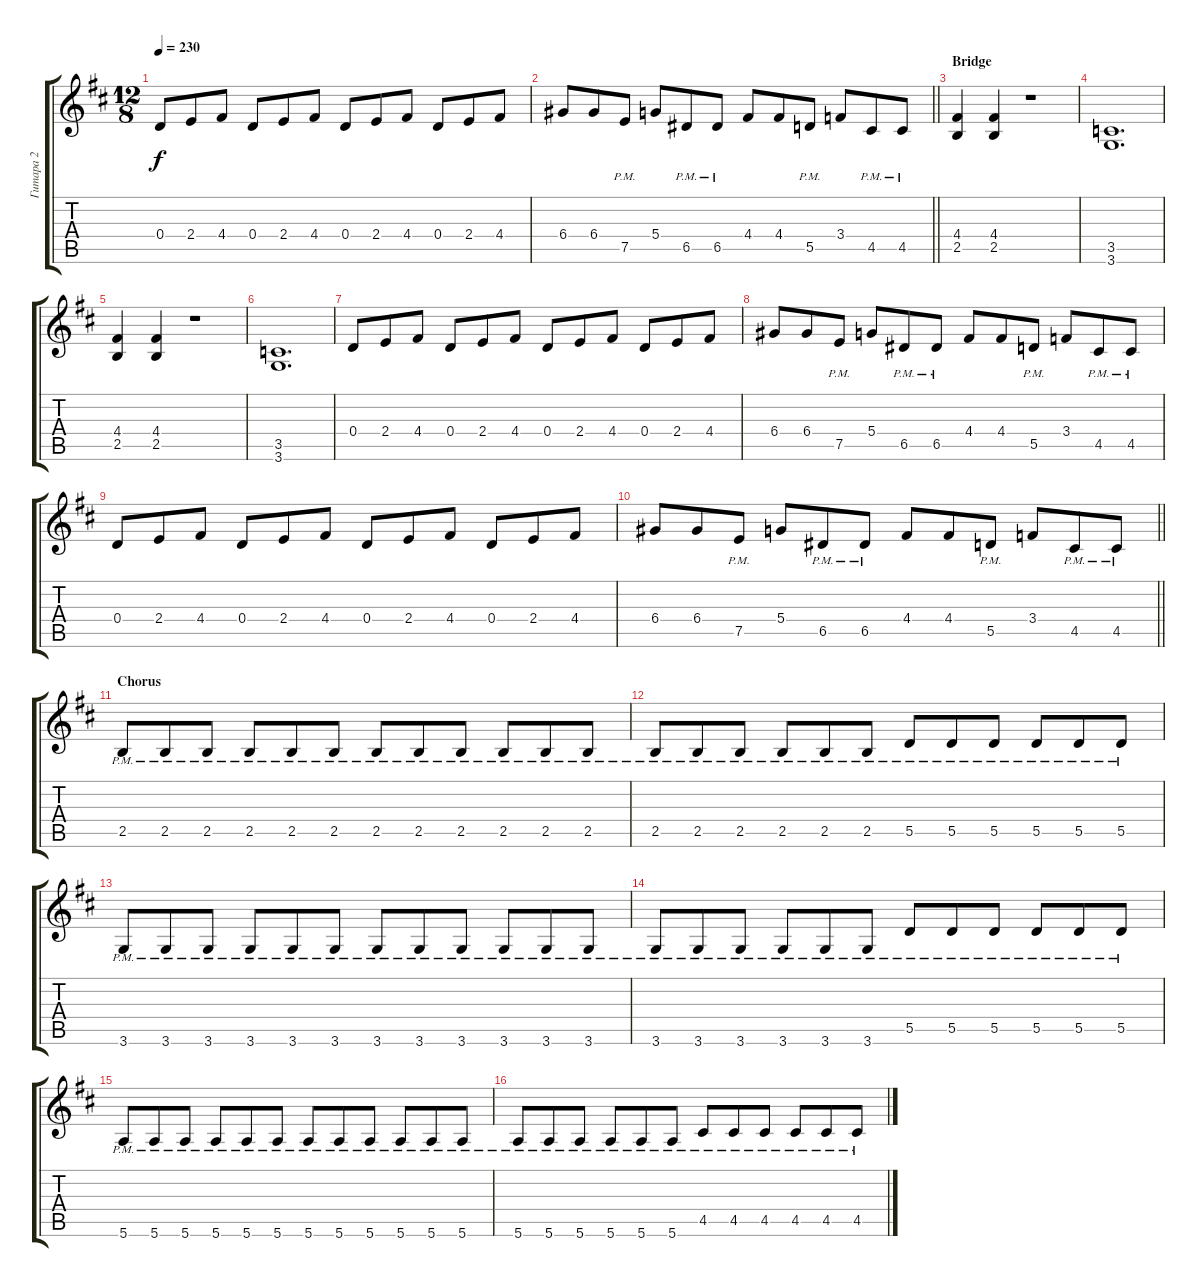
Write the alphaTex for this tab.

\track ("Гитара 2" "Гитара 2") {instrument distortionguitar}
\staff {score tabs}
\tuning (E4 B3 G3 D3 A2 E2) {hide}
\ts (12 8)
\tempo 230
\clef g2
\ks bminor
0.4.8{dy f} 2.4.8 4.4.8 0.4.8 2.4.8 4.4.8 0.4.8 2.4.8 4.4.8 0.4.8 2.4.8 4.4.8 |
\barLineRight lightlight
6.4.8 6.4.8 7.5{pm}.8 5.4.8 6.5{pm}.8 6.5{pm}.8 4.4.8 4.4.8 5.5{pm}.8 3.4.8 4.5{pm}.8 4.5{pm}.8 |
\section ("" "Bridge")
(4.4 2.5).4 (4.4 2.5).4 r.1 |
(3.5 3.6).1{d} |
(4.4 2.5).4 (4.4 2.5).4 r.1 |
(3.5 3.6).1{d} |
0.4.8 2.4.8 4.4.8 0.4.8 2.4.8 4.4.8 0.4.8 2.4.8 4.4.8 0.4.8 2.4.8 4.4.8 |
6.4.8 6.4.8 7.5{pm}.8 5.4.8 6.5{pm}.8 6.5{pm}.8 4.4.8 4.4.8 5.5{pm}.8 3.4.8 4.5{pm}.8 4.5{pm}.8 |
0.4.8 2.4.8 4.4.8 0.4.8 2.4.8 4.4.8 0.4.8 2.4.8 4.4.8 0.4.8 2.4.8 4.4.8 |
\barLineRight lightlight
6.4.8 6.4.8 7.5{pm}.8 5.4.8 6.5{pm}.8 6.5{pm}.8 4.4.8 4.4.8 5.5{pm}.8 3.4.8 4.5{pm}.8 4.5{pm}.8 |
\section ("" "Chorus")
2.5{pm}.8 2.5{pm}.8 2.5{pm}.8 2.5{pm}.8 2.5{pm}.8 2.5{pm}.8 2.5{pm}.8 2.5{pm}.8 2.5{pm}.8 2.5{pm}.8 2.5{pm}.8 2.5{pm}.8 |
2.5{pm}.8 2.5{pm}.8 2.5{pm}.8 2.5{pm}.8 2.5{pm}.8 2.5{pm}.8 5.5{pm}.8 5.5{pm}.8 5.5{pm}.8 5.5{pm}.8 5.5{pm}.8 5.5{pm}.8 |
3.6{pm}.8 3.6{pm}.8 3.6{pm}.8 3.6{pm}.8 3.6{pm}.8 3.6{pm}.8 3.6{pm}.8 3.6{pm}.8 3.6{pm}.8 3.6{pm}.8 3.6{pm}.8 3.6{pm}.8 |
3.6{pm}.8 3.6{pm}.8 3.6{pm}.8 3.6{pm}.8 3.6{pm}.8 3.6{pm}.8 5.5{pm}.8 5.5{pm}.8 5.5{pm}.8 5.5{pm}.8 5.5{pm}.8 5.5{pm}.8 |
5.6{pm}.8 5.6{pm}.8 5.6{pm}.8 5.6{pm}.8 5.6{pm}.8 5.6{pm}.8 5.6{pm}.8 5.6{pm}.8 5.6{pm}.8 5.6{pm}.8 5.6{pm}.8 5.6{pm}.8 |
5.6{pm}.8 5.6{pm}.8 5.6{pm}.8 5.6{pm}.8 5.6{pm}.8 5.6{pm}.8 4.5{pm}.8 4.5{pm}.8 4.5{pm}.8 4.5{pm}.8 4.5{pm}.8 4.5{pm}.8
